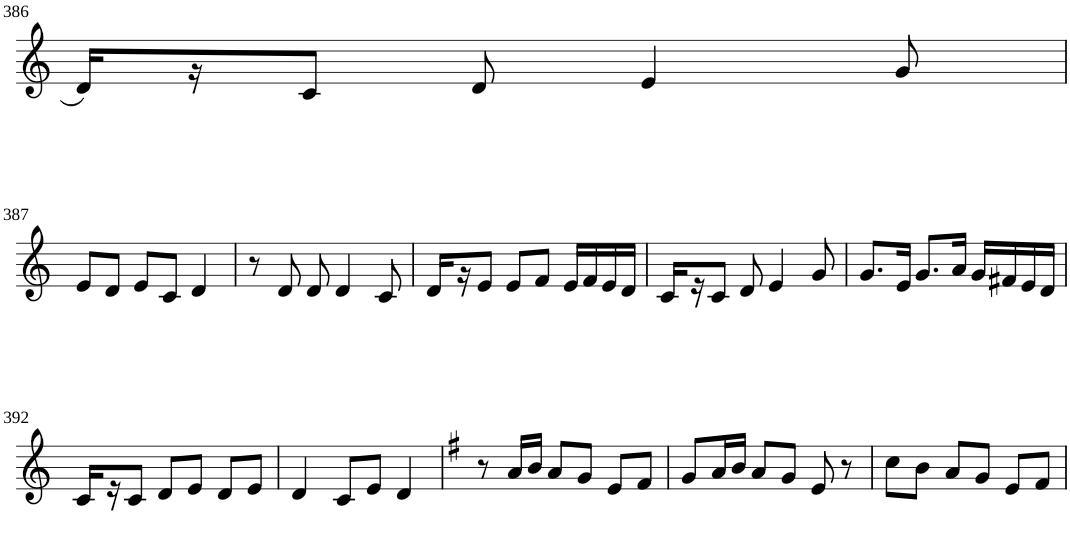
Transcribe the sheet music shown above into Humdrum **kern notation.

**kern
*part1
*staff1
*I"Violin
!!LO:PB:g=z
*clefG2
*k[]
*C:
*M3/4
=386
16d/LL
16r
8c/J
8d/
4e/
8g/
!!LO:LB:g=z
=387
8e/L
8d/J
8e/L
8c/J
4d/
=388
8r
8d/
8d/
4d/
8c/
=389
16d/LL
16r
8e/J
8e/L
8f/J
16e/LL
16f/
16e/
16d/JJ
=390
16c/LL
16r
8c/J
8d/
4e/
8g/
=391
8.g/L
16e/Jk
8.g/L
16a/Jk
16g/LL
16f#X/
16e/
16d/JJ
!!LO:LB:g=z
=392
16c/LL
16r
8c/J
8d/L
8e/J
8d/L
8e/J
=393
4d/
8c/L
8e/J
4d/
=394
*k[f#]
*G:
8r
16a/LL
16b/JJ
8a/L
8g/J
8e/L
8f#/J
=395
8g/L
16a/L
16b/JJ
8a/L
8g/J
8e/
8r
=396
8cc\L
8b\J
8a/L
8g/J
8e/L
8f#/J
=
*-
